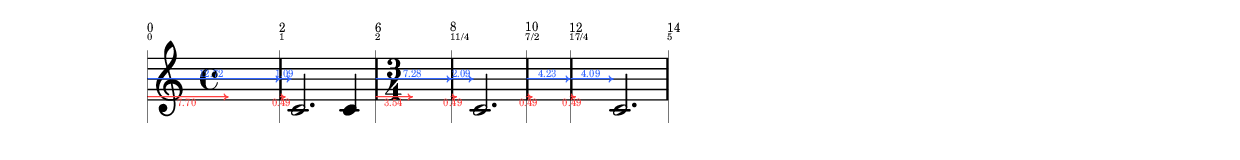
\header{
  texidoc = "Notes that fill a whole measure are preceded by extra space. "
  
  }

\version "2.19.21"

\layout{
  ragged-right=##t
}

\new Staff \relative {
  \override Score.NonMusicalPaperColumn.stencil = #ly:paper-column::print
  \override Score.NonMusicalPaperColumn.layer = #1
  
  \time 4/4
  s1
  c'2. c4
  \time 3/4
  s2.
  c2.
  \override Score.NonMusicalPaperColumn.full-measure-extra-space = #3.0
  s2.
  c2.
}
